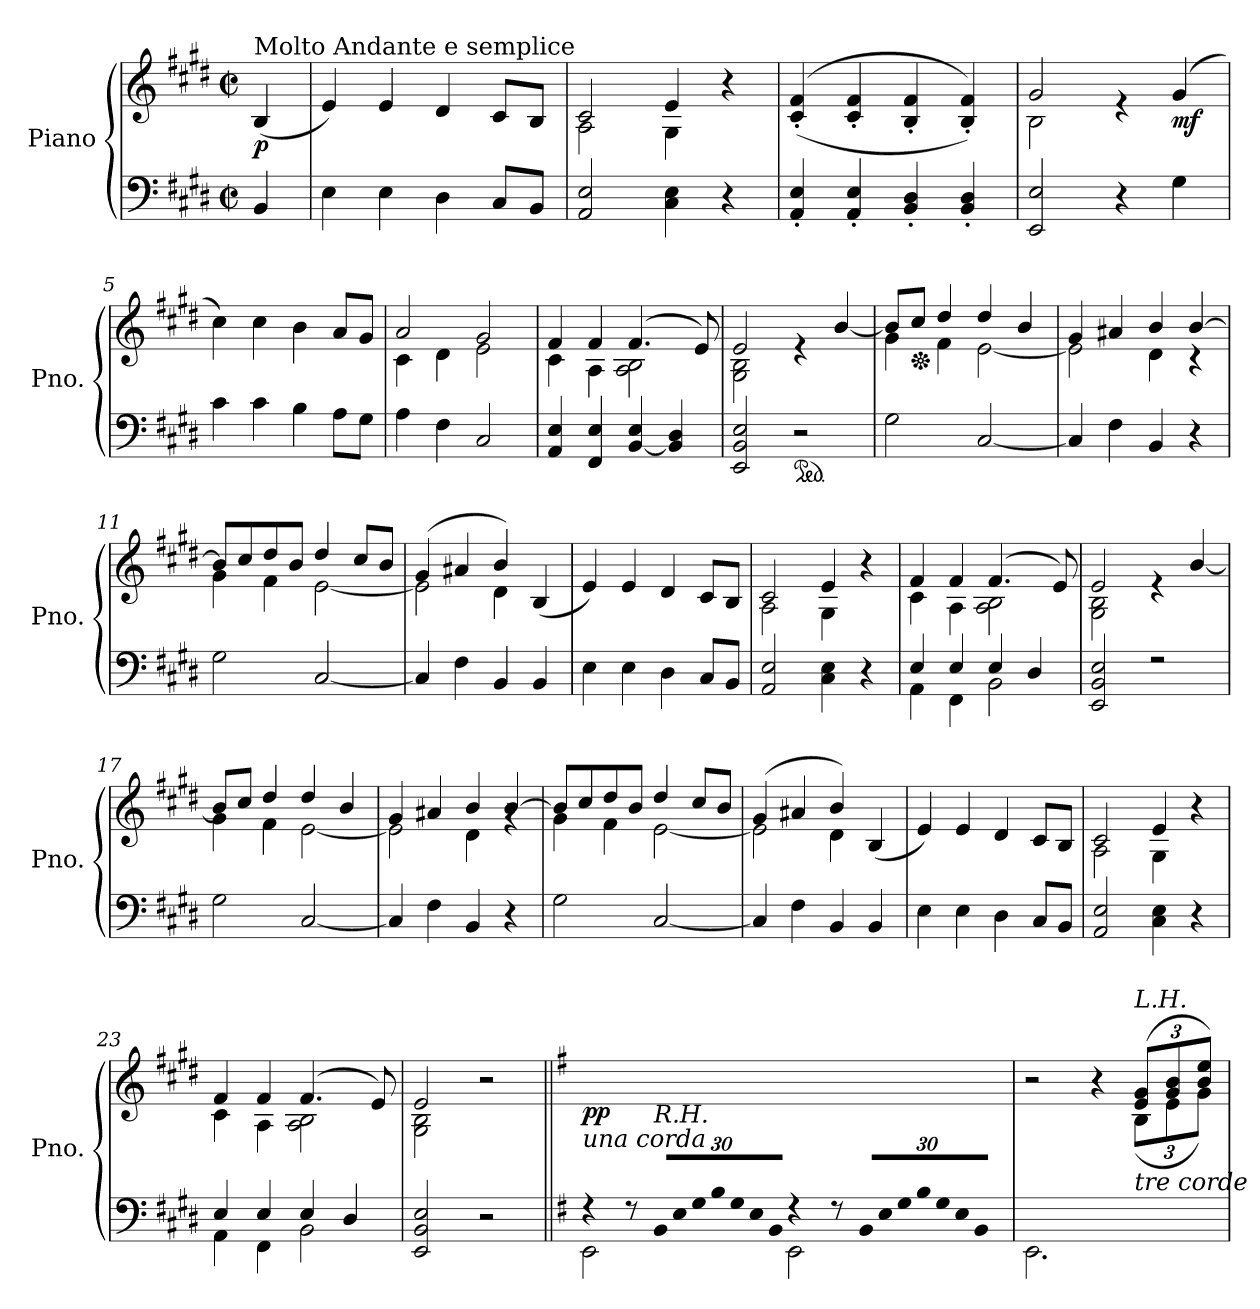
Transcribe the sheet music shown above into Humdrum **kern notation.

**kern	**kern	**dynam
*part1	*part1	*part1
*staff2	*staff1	*staff1/2
*I"Piano	*	*
*I'Pno.	*	*
*clefF4	*clefG2	*
*k[f#c#g#d#]	*k[f#c#g#d#]	*
*M2/2	*M2/2	*
*met(c|)	*met(c|)	*
*MM80	*MM80	*
=	=	=
!	!LO:TX:a:t=Molto Andante e semplice	!
!	!	!LO:DY:b
4BB/	(4B/	p
=1	=1	=1
4E\	4e/)	.
4E\	4e/	.
4D#\	4d#/	.
8C#/L	8c#/L	.
8BB/J	8B/J	.
=2	=2	=2
*	*^	*
2AA/ 2E/	2c#/	2A\	.
4C#\ 4E\	4e/	4G#\	.
4r	4r	4ryy	.
=3	=3	=3	=3
4AA/' 4E/'	((4c#/' 4f#/'	4ryy	.
4AA/' 4E/'	4c#/' 4f#/'	4ryy	.
4BB/' 4D#/'	4B/' 4f#/'	4ryy	.
4BB/' 4D#/'	4B/' 4f#/'))	4ryy	.
=4	=4	=4	=4
2EE/ 2E/	2g#/	2B\	.
4r	4re	2ryy	.
!	!	!	!LO:DY:b
4G#\	(4g#/	.	mf
=5	=5	=5	=5
4c#\	4cc#\)	1ryy	.
4c#\	4cc#\	.	.
4B\	4b\	.	.
8A\L	8a/L	.	.
8G#\J	8g#/J	.	.
=6	=6	=6	=6
4A\	2a/	4c#\	.
4F#\	.	4d#\	.
2C#/	2g#/	2e\	.
=7	=7	=7	=7
4AA/ 4E/	4f#/	4c#\	.
4FF#/ 4E/	4f#/	4A\	.
[4BB/ 4E/	(4.f#/	2A\ 2B\	.
4BB/] 4D#/	.	.	.
.	8e/)	.	.
!!LO:LB:g=z	!!
=8	=8	=8	=8
2EE/ 2BB/ 2E/	2e/	2G#\ 2B\	.
*ped	*	*	*
2r	4re	2ryy	.
.	[4b/	.	.
=9	=9	=9	=9
2G#\	8b/L]	4g#\	.
*	*Xped	*	*
.	8cc#/J	.	.
.	4dd#/	4f#\	.
[2C#/	4dd#/	[2e\	.
.	4b/	.	.
=10	=10	=10	=10
4C#/]	4g#/	2e\]	.
4F#\	4a#X/	.	.
4BB/	4b/	4d#\	.
4r	[4b/	4r	.
=11	=11	=11	=11
2G#\	8b/L]	4g#\	.
.	8cc#/	.	.
.	8dd#/	4f#\	.
.	8b/J	.	.
[2C#/	4dd#/	[2e\	.
.	8cc#/L	.	.
.	8b/J	.	.
=12	=12	=12	=12
4C#/]	(4g#/	2e\]	.
4F#\	4a#X/	.	.
4BB/	4b/)	4d#\	.
4BB/	(4B/	4ryy	.
=13	=13	=13	=13
4E\	4e/)	1ryy	.
4E\	4e/	.	.
4D#\	4d#/	.	.
8C#/L	8c#/L	.	.
8BB/J	8B/J	.	.
=14	=14	=14	=14
2AA/ 2E/	2c#/	2A\	.
4C#\ 4E\	4e/	4G#\	.
4r	4r	4ryy	.
!!LO:LB:g=z	!!
=15	=15	=15	=15
*^	*	*	*
4E/	4AA\	4f#/	4c#\	.
4E/	4FF#\	4f#/	4A\	.
4E/	2BB\	(4.f#/	2A\ 2B\	.
4D#/	.	.	.	.
.	.	8e/)	.	.
=16	=16	=16	=16	=16
2EE/ 2BB/ 2E/	1ryy	2e/	2G#\ 2B\	.
2r	.	4re	2ryy	.
.	.	[4b/	.	.
*v	*v	*	*	*
=17	=17	=17	=17
2G#\	8b/L]	4g#\	.
.	8cc#/J	.	.
.	4dd#/	4f#\	.
[2C#/	4dd#/	[2e\	.
.	4b/	.	.
=18	=18	=18	=18
4C#/]	4g#/	2e\]	.
4F#\	4a#X/	.	.
4BB/	4b/	4d#\	.
4r	[4b/	4rg	.
=19	=19	=19	=19
2G#\	8b/L]	4g#\	.
.	8cc#/	.	.
.	8dd#/	4f#\	.
.	8b/J	.	.
[2C#/	4dd#/	[2e\	.
.	8cc#/L	.	.
.	8b/J	.	.
=20	=20	=20	=20
4C#/]	(4g#/	2e\]	.
4F#\	4a#X/	.	.
4BB/	4b/)	4d#\	.
4BB/	(4B/	4ryy	.
=21	=21	=21	=21
4E\	4e/)	1ryy	.
4E\	4e/	.	.
4D#\	4d#/	.	.
8C#/L	8c#/L	.	.
8BB/J	8B/J	.	.
!!LO:LB:g=z	!!
=22	=22	=22	=22
*^	*	*	*
2AA/ 2E/	2.ryy	2c#/	2A\	.
4C#\ 4E\	.	4e/	4G#\	.
4r	4ryy	4r	4ryy	.
=23	=23	=23	=23	=23
4E/	4AA\	4f#/	4c#\	.
4E/	4FF#\	4f#/	4A\	.
4E/	2BB\	(4.f#/	2A\ 2B\	.
4D#/	.	.	.	.
.	.	8e/)	.	.
=24	=24	=24	=24	=24
2EE/ 2BB/ 2E/	2ryy	2e/	2G#\ 2B\	.
2r	2ryy	2r	2ryy	.
*	*	*v	*v	*
=25||	=25||	=25||	=25||
*k[f#]	*	*k[f#]	*
*	*	*^	*
!	!	!LO:TX:a:t=INTERMEZZO	!	!
!	!	!LO:TX:a:t=(Spirits of the night)	!	!
!LO:TX:a:i:t=una corda	!	!	!	!
!	!	!	!	!LO:DY:b
*	*	*v	*v	*
4r	2EE\	1ryy	pp
8r	.	.	.
*Xbrackettup	*	*	*
!LO:TX:a:i:t=R.H.	!	!	!
!LO:N:vis=32	!	!	!
960%17BB/LLL	.	.	.
!LO:N:vis=32	!	!	!
960%17E/	.	.	.
!LO:N:vis=32	!	!	!
960%17G/	.	.	.
!LO:N:vis=32	!	!	!
960%17B/	.	.	.
!LO:N:vis=32	!	!	!
960%17G/	.	.	.
!LO:N:vis=32	!	!	!
960%17E/	.	.	.
!LO:N:vis=32	!	!	!
960%17BB/JJJ	.	.	.
960ryy	.	.	.
4r	2EE\	.	.
8r	.	.	.
!LO:N:vis=32	!	!	!
960%17BB/LLL	.	.	.
!LO:N:vis=32	!	!	!
960%17E/	.	.	.
!LO:N:vis=32	!	!	!
960%17G/	.	.	.
!LO:N:vis=32	!	!	!
960%17B/	.	.	.
!LO:N:vis=32	!	!	!
960%17G/	.	.	.
!LO:N:vis=32	!	!	!
960%17E/	.	.	.
!LO:N:vis=32	!	!	!
960%17BB/JJJ	.	.	.
960ryy	.	.	.
=26	=26	=26	=26
*	*	*^	*
1ryy	2.EE\	2r	2ryy	.
.	.	4r	4ryy	.
*	*	*Xbrackettup	*	*
!	!	!LO:TX:a:i:t=L.H.	!	!
!	!LO:TX:a:i:t=tre corde	!	!	!
.	4ryy	(12e/ 12g/L	(12B\L	.
.	.	12g/ 12b/	12e\	.
.	.	12b/ 12ee/J)	12g\J)	.
*v	*v	*	*	*
*	*v	*v	*
=	=	=
*-	*-	*-
